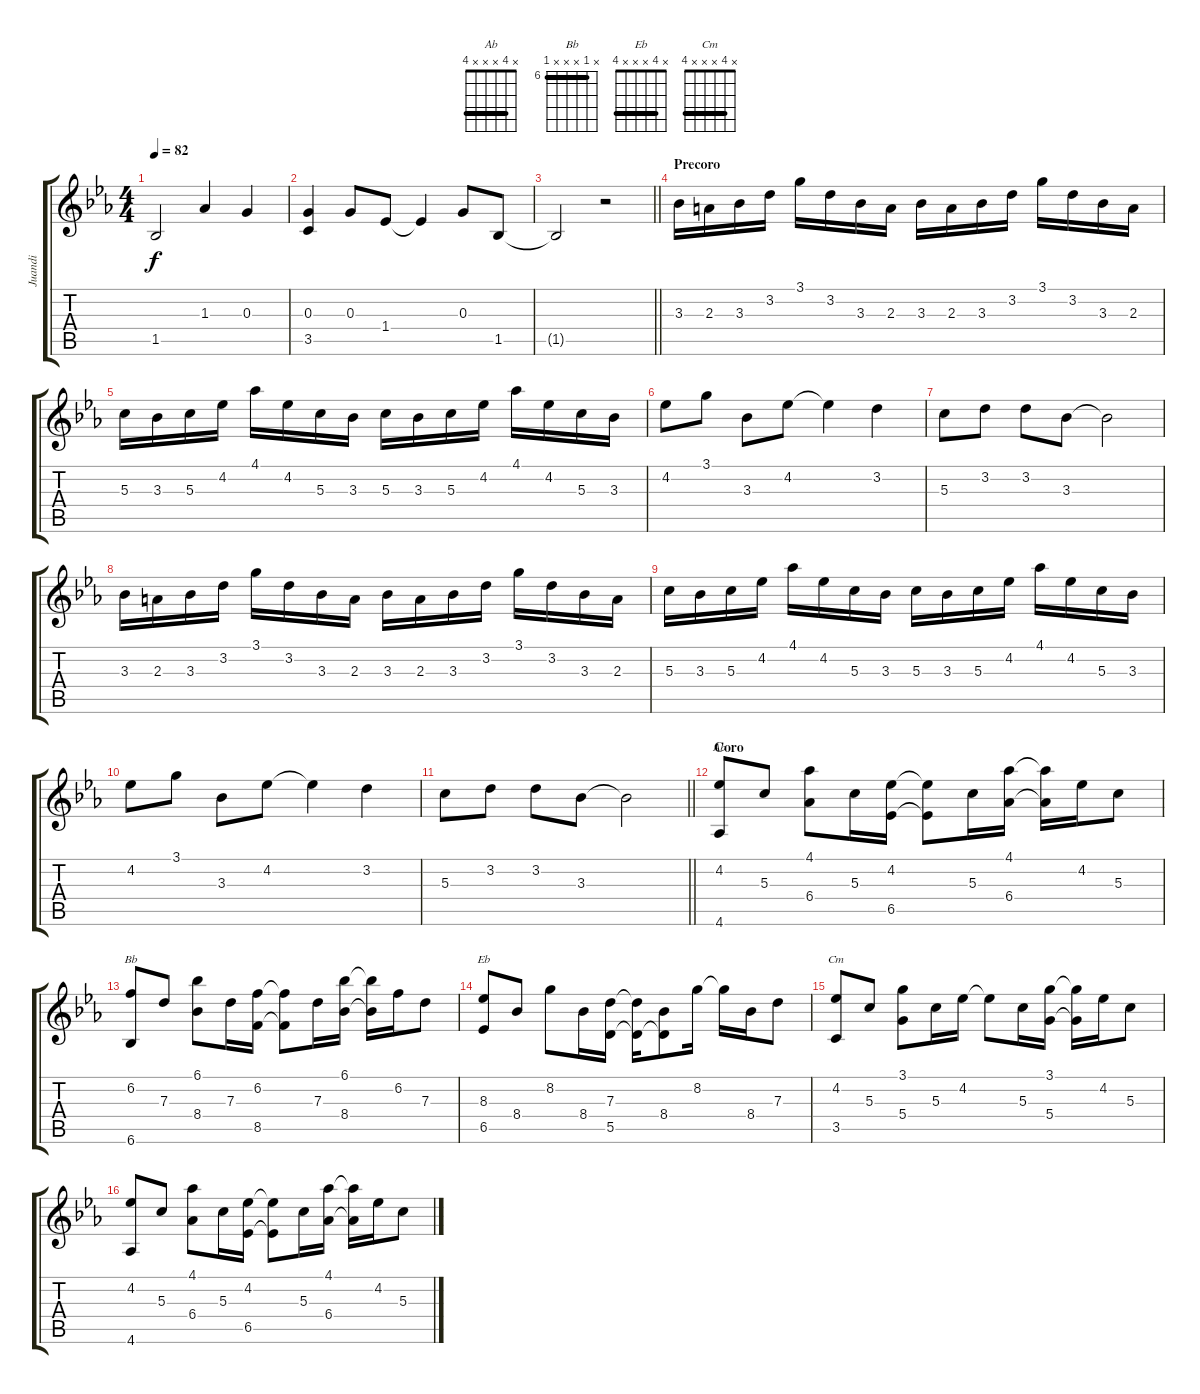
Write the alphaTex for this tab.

\track ("Juandi" "Juandi") {instrument acousticguitarsteel}
\staff {score tabs}
\tuning (E4 B3 G3 D3 A2 E2) {hide}
\chord ("Ab" x 4 x x x 4) {barre 4}
\chord ("Bb" x 6 x x x 6) {firstfret 6 barre 6}
\chord ("Eb" x 4 x x x 4) {barre 4}
\chord ("Cm" x 4 x x x 4) {barre 4}
\ts (4 4)
\tempo 82
\clef g2
\ks cminor
1.5{t}.2{dy f} 1.3.4 0.3.4 |
(0.3 3.5).4 0.3.8 1.4.8 1.4{t}.4 0.3.8 1.5.8 |
\barLineRight lightlight
1.5{t}.2 r.2 |
\section ("" "Precoro")
3.3.16 2.3.16 3.3.16 3.2.16 3.1.16 3.2.16 3.3.16 2.3.16 3.3.16 2.3.16 3.3.16 3.2.16 3.1.16 3.2.16 3.3.16 2.3.16 |
5.3.16 3.3.16 5.3.16 4.2.16 4.1.16 4.2.16 5.3.16 3.3.16 5.3.16 3.3.16 5.3.16 4.2.16 4.1.16 4.2.16 5.3.16 3.3.16 |
4.2.8 3.1.8 3.3.8 4.2.8 4.2{t}.4 3.2.4 |
5.3.8 3.2.8 3.2.8 3.3.8 3.3{t}.2 |
3.3.16 2.3.16 3.3.16 3.2.16 3.1.16 3.2.16 3.3.16 2.3.16 3.3.16 2.3.16 3.3.16 3.2.16 3.1.16 3.2.16 3.3.16 2.3.16 |
5.3.16 3.3.16 5.3.16 4.2.16 4.1.16 4.2.16 5.3.16 3.3.16 5.3.16 3.3.16 5.3.16 4.2.16 4.1.16 4.2.16 5.3.16 3.3.16 |
4.2.8 3.1.8 3.3.8 4.2.8 4.2{t}.4 3.2.4 |
\barLineRight lightlight
5.3.8 3.2.8 3.2.8 3.3.8 3.3{t}.2 |
\section ("" "Coro")
(4.2 4.6).8{ch "Ab"} 5.3.8 (4.1 6.4).8 5.3.16 (4.2 6.5).16 (4.2{t} 6.5{t}).8 5.3.16 (4.1 6.4).16 (4.1{t} 6.4{t}).16 4.2.16 5.3.8 |
(6.2 6.6).8{ch "Bb"} 7.3.8 (6.1 8.4).8 7.3.16 (6.2 8.5).16 (6.2{t} 8.5{t}).8 7.3.16 (6.1 8.4).16 (6.1{t} 8.4{t}).16 6.2.16 7.3.8 |
(8.3 6.5).8{ch "Eb"} 8.4.8 8.2.8 8.4.16 (7.3 5.5).16 (7.3{t} 5.5{t}).16 (8.4 5.5{t}).8 8.2.16 8.2{t}.16 8.4.16 7.3.8 |
(4.2 3.5).8{ch "Cm"} 5.3.8 (3.1 5.4).8 5.3.16 4.2.16 4.2{t}.8 5.3.16 (3.1 5.4).16 (3.1{t} 5.4{t}).16 4.2.16 5.3.8 |
(4.2 4.6).8 5.3.8 (4.1 6.4).8 5.3.16 (4.2 6.5).16 (4.2{t} 6.5{t}).8 5.3.16 (4.1 6.4).16 (4.1{t} 6.4{t}).16 4.2.16 5.3.8
